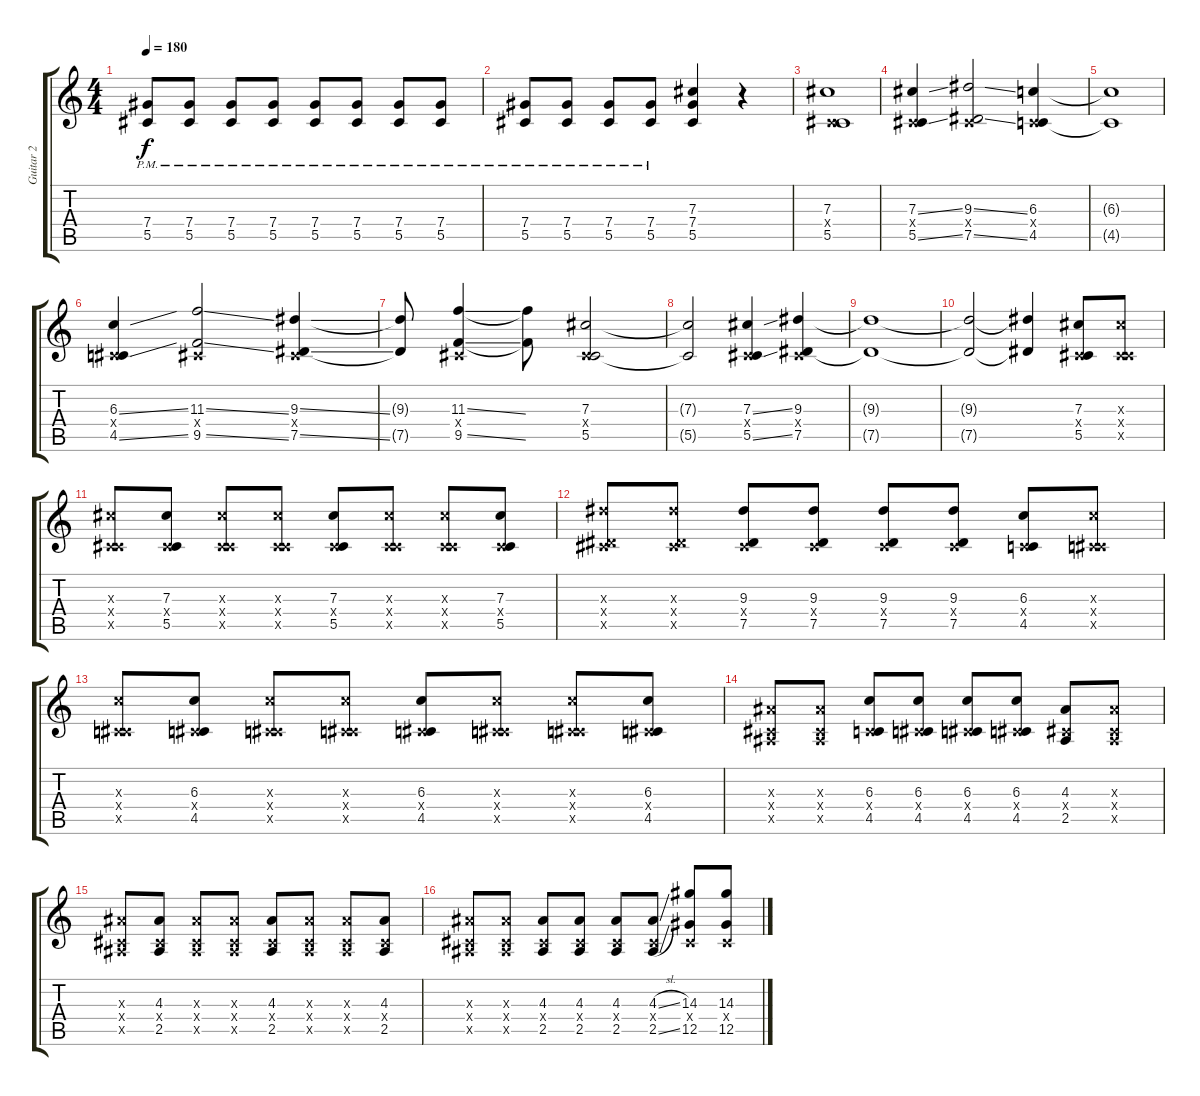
\track ("Guitar 2" "Guitar 2") {instrument distortionguitar}
\staff {score tabs}
\tuning (Eb4 Bb3 Gb3 Db3 Ab2 Db2) {hide}
\ts (4 4)
\tempo 180
\clef g2
\ks c
(7.4{pm} 5.5{pm}).8{dy f} (7.4{pm} 5.5{pm}).8 (7.4{pm} 5.5{pm}).8 (7.4{pm} 5.5{pm}).8 (7.4{pm} 5.5{pm}).8 (7.4{pm} 5.5{pm}).8 (7.4{pm} 5.5{pm}).8 (7.4{pm} 5.5{pm}).8 |
(7.4{pm} 5.5{pm}).8 (7.4{pm} 5.5{pm}).8 (7.4{pm} 5.5{pm}).8 (7.4{pm} 5.5{pm}).8 (7.3 7.4 5.5).4 r.4 |
(7.3 0.4{x} 5.5).1 |
(7.3{ss} 0.4{x} 5.5{ss}).4 (9.3{ss} 0.4{x} 7.5{ss}).2 (6.3 0.4{x} 4.5).4 |
(6.3{t} 4.5{t}).1 |
(6.3{ss} 0.4{x} 4.5{ss}).4 (11.3{ss} 0.4{x} 9.5{ss}).2 (9.3{ss} 0.4{x} 7.5{ss}).4 |
(9.3{t} 7.5{t}).8 (11.3{ss} 0.4{x} 9.5{ss}).4 (11.3{t} 9.5{t}).8 (7.3 0.4{x} 5.5).2 |
(7.3{t} 5.5{t}).2 (7.3{ss} 0.4{x} 5.5{ss}).4 (9.3 0.4{x} 7.5).4 |
(9.3{t} 7.5{t}).1 |
(9.3{t} 7.5{t}).2 (9.3{t} 7.5{t}).4 (7.3 0.4{x} 5.5).8 (7.3{x} 0.4{x} 5.5{x}).8 |
(7.3{x} 0.4{x} 5.5{x}).8 (7.3 0.4{x} 5.5).8 (7.3{x} 0.4{x} 5.5{x}).8 (7.3{x} 0.4{x} 5.5{x}).8 (7.3 0.4{x} 5.5).8 (7.3{x} 0.4{x} 5.5{x}).8 (7.3{x} 0.4{x} 5.5{x}).8 (7.3 0.4{x} 5.5).8 |
(9.3{x} 0.4{x} 7.5{x}).8 (9.3{x} 0.4{x} 7.5{x}).8 (9.3 0.4{x} 7.5).8 (9.3 0.4{x} 7.5).8 (9.3 0.4{x} 7.5).8 (9.3 0.4{x} 7.5).8 (6.3 0.4{x} 4.5).8 (6.3{x} 0.4{x} 4.5{x}).8 |
(6.3{x} 0.4{x} 4.5{x}).8 (6.3 0.4{x} 4.5).8 (6.3{x} 0.4{x} 4.5{x}).8 (6.3{x} 0.4{x} 4.5{x}).8 (6.3 0.4{x} 4.5).8 (6.3{x} 0.4{x} 4.5{x}).8 (6.3{x} 0.4{x} 4.5{x}).8 (6.3 0.4{x} 4.5).8 |
(4.3{x} 0.4{x} 2.5{x}).8 (4.3{x} 0.4{x} 2.5{x}).8 (6.3 0.4{x} 4.5).8 (6.3 0.4{x} 4.5).8 (6.3 0.4{x} 4.5).8 (6.3 0.4{x} 4.5).8 (4.3 0.4{x} 2.5).8 (4.3{x} 0.4{x} 2.5{x}).8 |
(4.3{x} 0.4{x} 2.5{x}).8 (4.3 0.4{x} 2.5).8 (4.3{x} 0.4{x} 2.5{x}).8 (4.3{x} 0.4{x} 2.5{x}).8 (4.3 0.4{x} 2.5).8 (4.3{x} 0.4{x} 2.5{x}).8 (4.3{x} 0.4{x} 2.5{x}).8 (4.3 0.4{x} 2.5).8 |
(4.3{x} 0.4{x} 2.5{x}).8 (4.3{x} 0.4{x} 2.5{x}).8 (4.3 0.4{x} 2.5).8 (4.3 0.4{x} 2.5).8 (4.3 0.4{x} 2.5).8 (4.3{sl} 0.4{x} 2.5{sl}).8 (14.3 0.4{x} 12.5).8 (14.3 0.4{x} 12.5).8
